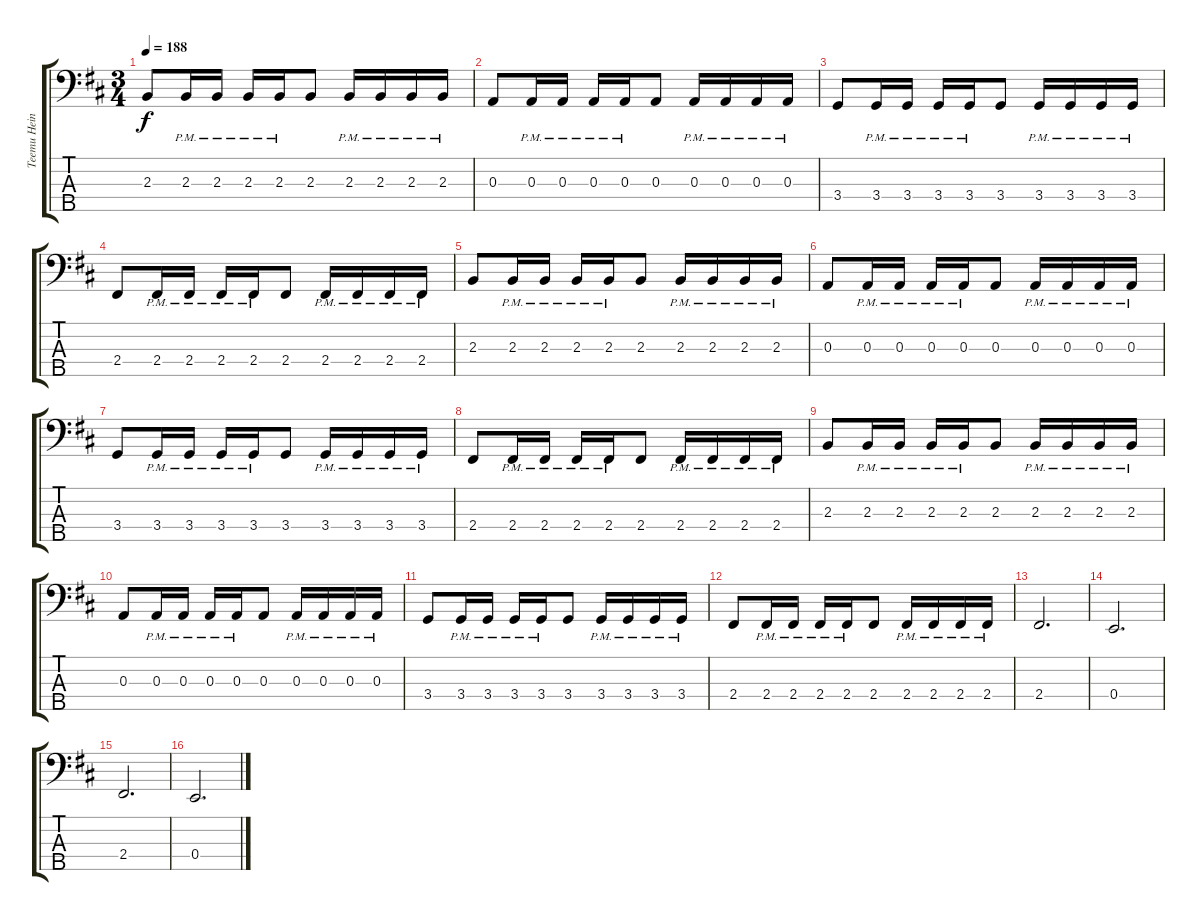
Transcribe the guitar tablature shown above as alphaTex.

\track ("Teemu Heinola (bass)" "Teemu Hein") {instrument electricbasspick}
\staff {score tabs}
\tuning (G2 D2 A1 E1 B0) {hide}
\ts (3 4)
\tempo 188
\clef f4
\ks bminor
2.3.8{dy f} 2.3{pm}.16 2.3{pm}.16 2.3{pm}.16 2.3{pm}.16 2.3.8 2.3{pm}.16 2.3{pm}.16 2.3{pm}.16 2.3{pm}.16 |
0.3.8 0.3{pm}.16 0.3{pm}.16 0.3{pm}.16 0.3{pm}.16 0.3.8 0.3{pm}.16 0.3{pm}.16 0.3{pm}.16 0.3{pm}.16 |
3.4.8 3.4{pm}.16 3.4{pm}.16 3.4{pm}.16 3.4{pm}.16 3.4.8 3.4{pm}.16 3.4{pm}.16 3.4{pm}.16 3.4{pm}.16 |
2.4.8 2.4{pm}.16 2.4{pm}.16 2.4{pm}.16 2.4{pm}.16 2.4.8 2.4{pm}.16 2.4{pm}.16 2.4{pm}.16 2.4{pm}.16 |
2.3.8 2.3{pm}.16 2.3{pm}.16 2.3{pm}.16 2.3{pm}.16 2.3.8 2.3{pm}.16 2.3{pm}.16 2.3{pm}.16 2.3{pm}.16 |
0.3.8 0.3{pm}.16 0.3{pm}.16 0.3{pm}.16 0.3{pm}.16 0.3.8 0.3{pm}.16 0.3{pm}.16 0.3{pm}.16 0.3{pm}.16 |
3.4.8 3.4{pm}.16 3.4{pm}.16 3.4{pm}.16 3.4{pm}.16 3.4.8 3.4{pm}.16 3.4{pm}.16 3.4{pm}.16 3.4{pm}.16 |
2.4.8 2.4{pm}.16 2.4{pm}.16 2.4{pm}.16 2.4{pm}.16 2.4.8 2.4{pm}.16 2.4{pm}.16 2.4{pm}.16 2.4{pm}.16 |
2.3.8 2.3{pm}.16 2.3{pm}.16 2.3{pm}.16 2.3{pm}.16 2.3.8 2.3{pm}.16 2.3{pm}.16 2.3{pm}.16 2.3{pm}.16 |
0.3.8 0.3{pm}.16 0.3{pm}.16 0.3{pm}.16 0.3{pm}.16 0.3.8 0.3{pm}.16 0.3{pm}.16 0.3{pm}.16 0.3{pm}.16 |
3.4.8 3.4{pm}.16 3.4{pm}.16 3.4{pm}.16 3.4{pm}.16 3.4.8 3.4{pm}.16 3.4{pm}.16 3.4{pm}.16 3.4{pm}.16 |
2.4.8 2.4{pm}.16 2.4{pm}.16 2.4{pm}.16 2.4{pm}.16 2.4.8 2.4{pm}.16 2.4{pm}.16 2.4{pm}.16 2.4{pm}.16 |
2.4.2{d} |
0.4.2{d} |
2.4.2{d} |
0.4.2{d}
